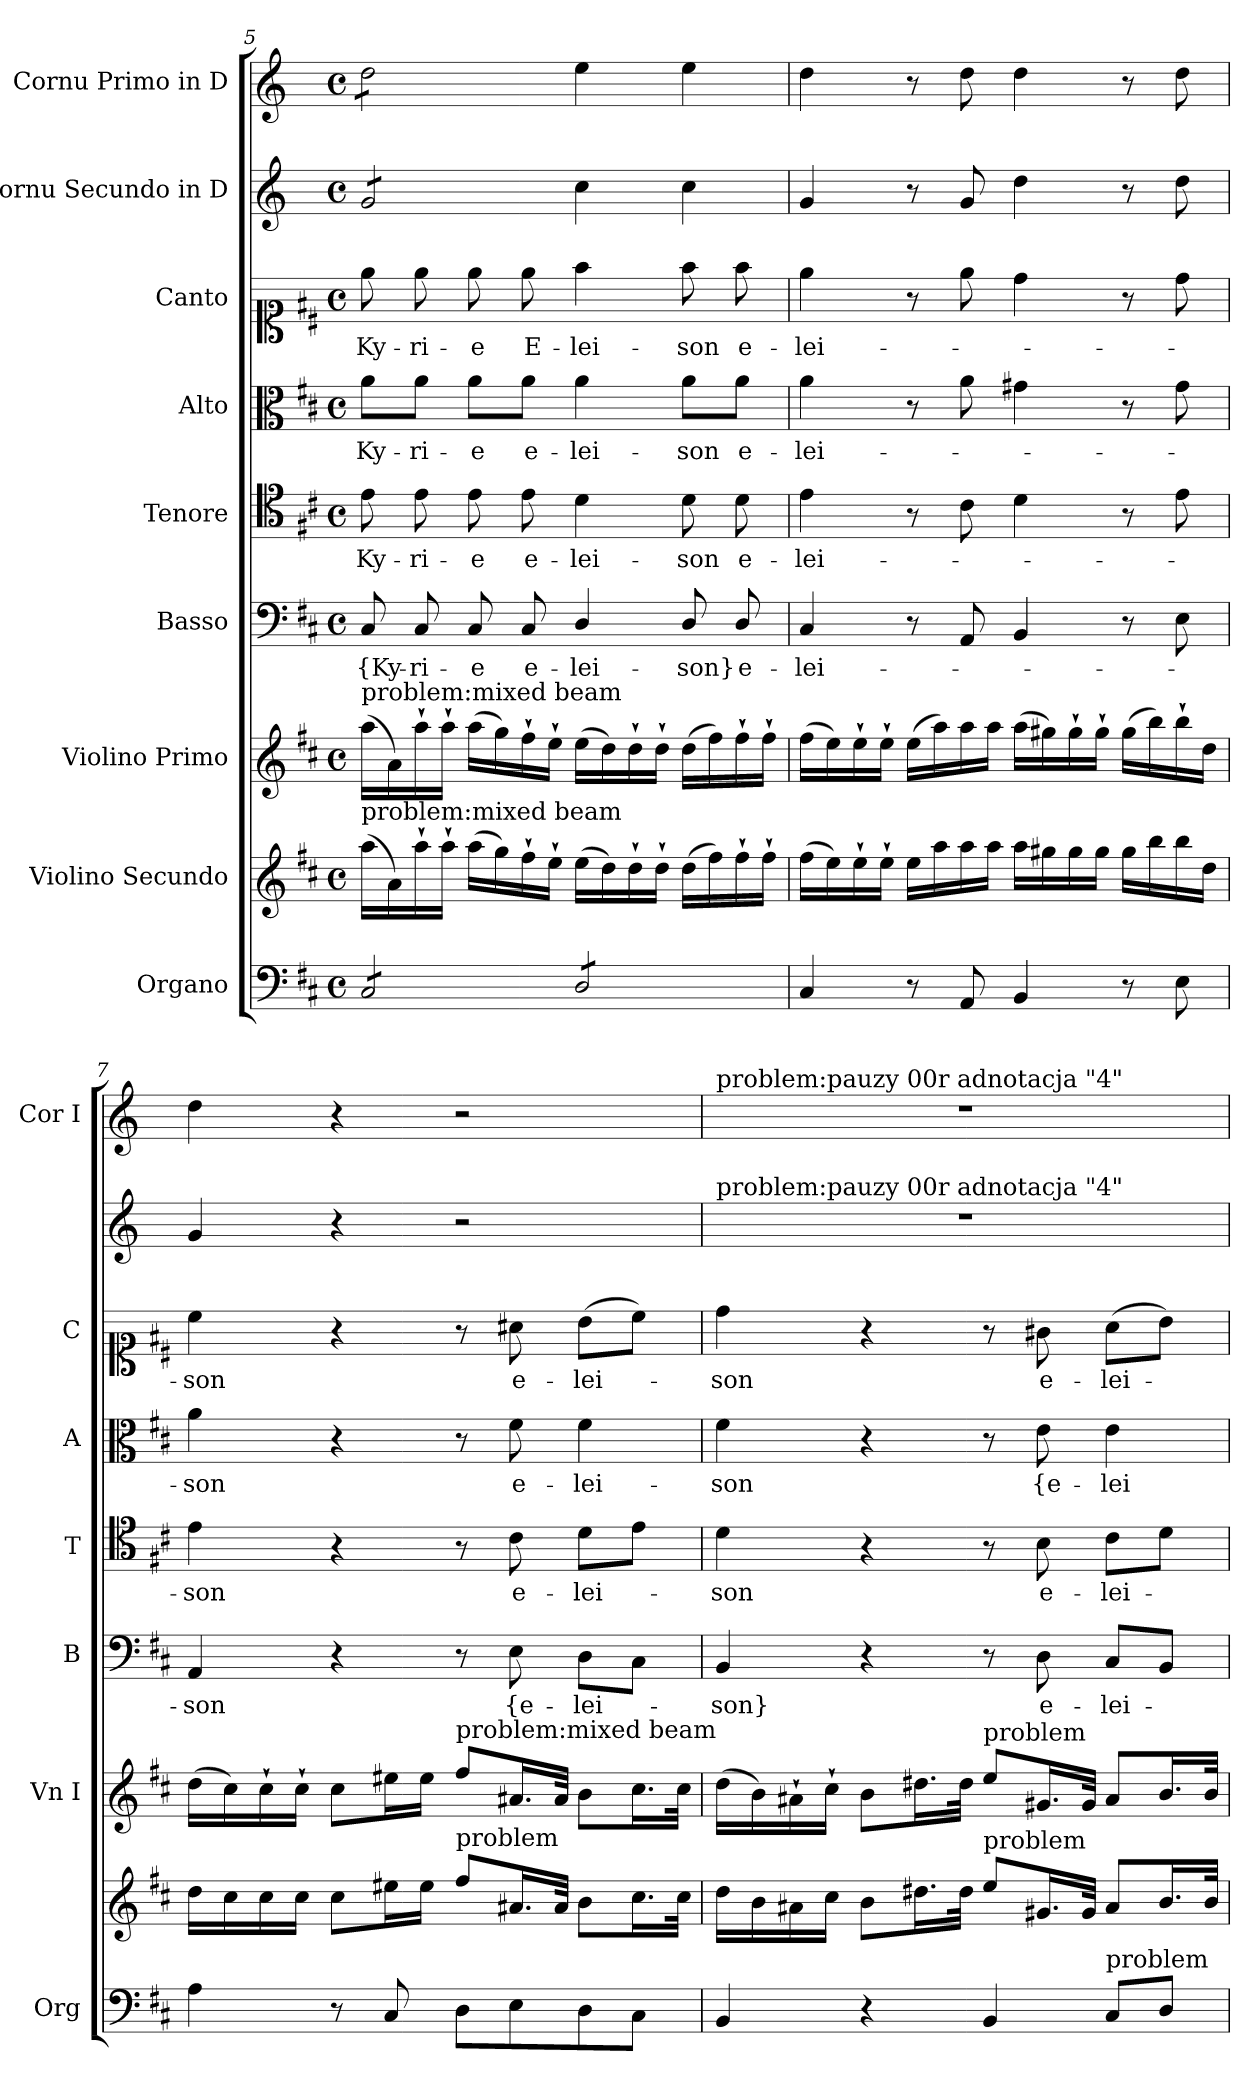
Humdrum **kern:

**kern	**kern	**kern	**kern	**text	**kern	**text	**kern	**text	**kern	**text	**kern	**kern
*part9	*part8	*part7	*part6	*part6	*part5	*part5	*part4	*part4	*part3	*part3	*part2	*part1
*staff9	*staff8	*staff7	*staff6	*staff6	*staff5	*staff5	*staff4	*staff4	*staff3	*staff3	*staff2	*staff1
*I"Organo	*I"Violino Secundo	*I"Violino Primo	*I"Basso	*	*I"Tenore	*	*I"Alto	*	*I"Canto	*	*I"Cornu Secundo in D	*I"Cornu Primo in D
*I'Org	*	*I'Vn I	*I'B	*	*I'T	*	*I'A	*	*I'C	*	*	*I'Cor I
*clefF4	*clefG2	*clefG2	*clefF4	*	*clefC4	*	*clefC3	*	*clefC1	*	*clefG2	*clefG2
*	*	*	*	*	*	*	*	*	*	*	*ITrd6c10	*ITrd6c10
*k[f#c#]	*k[f#c#]	*k[f#c#]	*k[f#c#]	*	*k[f#c#]	*	*k[f#c#]	*	*k[f#c#]	*	*k[f#c#]	*k[f#c#]
*M4/4	*M4/4	*M4/4	*M4/4	*	*M4/4	*	*M4/4	*	*M4/4	*	*M4/4	*M4/4
*met(c)	*met(c)	*met(c)	*met(c)	*	*met(c)	*	*met(c)	*	*met(c)	*	*met(c)	*met(c)
=5	=5	=5	=5	=5	=5	=5	=5	=5	=5	=5	=5	=5
!	!	!LO:TX:a:t=problem&colon;mixed beam	!	!	!	!	!	!	!	!	!	!
!	!LO:TX:a:t=problem&colon;mixed beam	!	!	!	!	!	!	!	!	!	!	!
*tremolo	*	*	*	*	*	*	*	*	*	*	*	*
*	*	*	*	*	*	*	*	*	*	*	*tremolo	*
*	*	*	*	*	*	*	*	*	*	*	*	*tremolo
8C#/L	(16aa\LL	(16aa\LL	8C#/	{Ky-	8e\	Ky-	8a\L	Ky-	8ee\	Ky-	8A/L	8e\L
.	16a/)	16a/)	.	.	.	.	.	.	.	.	.	.
8C#/	16aa`\	16aa`\	8C#/	-ri-	8e\	-ri-	8a\J	-ri-	8ee\	-ri-	8A/	8e\
.	16aa`\JJ	16aa`\JJ	.	.	.	.	.	.	.	.	.	.
8C#/	(16aa\LL	(16aa\LL	8C#/	-e	8e\	-e	8a\L	-e	8ee\	-e	8A/	8e\
.	16gg\)	16gg\)	.	.	.	.	.	.	.	.	.	.
8C#/J	16ff#`\	16ff#`\	8C#/	e-	8e\	e-	8a\J	e-	8ee\	E-	8A/J	8e\J
*	*	*	*	*	*	*	*	*	*	*	*	*Xtremolo
*	*	*	*	*	*	*	*	*	*	*	*Xtremolo	*
.	16ee`\JJ	16ee`\JJ	.	.	.	.	.	.	.	.	.	.
8D/L	(16ee\LL	(16ee\LL	4D/	-lei-	4d\	-lei-	4a\	-lei-	4ff#\	-lei-	4d\	4f#\
.	16dd\)	16dd\)	.	.	.	.	.	.	.	.	.	.
8D/	16dd`\	16dd`\	.	.	.	.	.	.	.	.	.	.
.	16dd`\JJ	16dd`\JJ	.	.	.	.	.	.	.	.	.	.
8D/	(16dd\LL	(16dd\LL	8D/	-son}	8d\	-son	8a\L	-son	8ff#\	-son	4d\	4f#\
.	16ff#\)	16ff#\)	.	.	.	.	.	.	.	.	.	.
8D/J	16ff#`\	16ff#`\	8D/	e-	8d\	e-	8a\J	e-	8ff#\	e-	.	.
*Xtremolo	*	*	*	*	*	*	*	*	*	*	*	*
.	16ff#`\JJ	16ff#`\JJ	.	.	.	.	.	.	.	.	.	.
=6	=6	=6	=6	=6	=6	=6	=6	=6	=6	=6	=6	=6
4C#/	(16ff#\LL	(16ff#\LL	4C#/	-lei-	4e\	-lei-	4a\	-lei-	4ee\	-lei-	4A/	4e\
.	16ee\)	16ee\)	.	.	.	.	.	.	.	.	.	.
.	16ee`\	16ee`\	.	.	.	.	.	.	.	.	.	.
.	16ee`\JJ	16ee`\JJ	.	.	.	.	.	.	.	.	.	.
8r	16ee\LL	(16ee\LL	8r	.	8r	.	8r	.	8r	.	8r	8r
.	16aa\	16aa\)	.	.	.	.	.	.	.	.	.	.
8AA/	16aa\	16aa\	8AA/	.	8c#\	.	8a\	.	8ee\	.	8A/	8e\
.	16aa\JJ	16aa\JJ	.	.	.	.	.	.	.	.	.	.
4BB/	16aa\LL	(16aa\LL	4BB/	.	4d\	.	4g#X\	.	4dd\	.	4e\	4e\
.	16gg#X\	16gg#X\)	.	.	.	.	.	.	.	.	.	.
.	16gg#\	16gg#`\	.	.	.	.	.	.	.	.	.	.
.	16gg#\JJ	16gg#`\JJ	.	.	.	.	.	.	.	.	.	.
8r	16gg#\LL	(16gg#\LL	8r	.	8r	.	8r	.	8r	.	8r	8r
.	16bb\	16bb\)	.	.	.	.	.	.	.	.	.	.
8E\	16bb\	16bb`\	8E\	.	8e\	.	8g#\	.	8dd\	.	8e\	8e\
.	16dd\JJ	16dd\JJ	.	.	.	.	.	.	.	.	.	.
=7	=7	=7	=7	=7	=7	=7	=7	=7	=7	=7	=7	=7
4A\	16dd\LL	(16dd\LL	4AA/	-son	4e\	-son	4a\	-son	4cc#\	-son	4A/	4e\
.	16cc#\	16cc#\)	.	.	.	.	.	.	.	.	.	.
.	16cc#\	16cc#`\	.	.	.	.	.	.	.	.	.	.
.	16cc#\JJ	16cc#`\JJ	.	.	.	.	.	.	.	.	.	.
8r	8cc#\L	8cc#\L	4r	.	4r	.	4r	.	4r	.	4r	4r
8C#/	16ee#X\L	16ee#X\L	.	.	.	.	.	.	.	.	.	.
.	16ee#\JJ	16ee#\JJ	.	.	.	.	.	.	.	.	.	.
!	!	!LO:TX:a:t=problem&colon;mixed beam	!	!	!	!	!	!	!	!	!	!
!	!LO:TX:a:t=problem	!	!	!	!	!	!	!	!	!	!	!
8D\L	8ff#\L	8ff#\L	8r	.	8r	.	8r	.	8r	.	2r	2r
8E\	16.a#X/L	16.a#X/L	8E\	{e-	8c#\	e-	8f#\	e-	8a#X\	e-	.	.
.	32a#/JJk	32a#/JJk	.	.	.	.	.	.	.	.	.	.
8D\	8b\L	8b\L	8D\L	-lei-	8d\L	-lei-	4f#\	-lei-	(8b\L	-lei-	.	.
8C#\J	16.cc#\L	16.cc#\L	8C#\J	.	8e\J	.	.	.	8cc#\J)	.	.	.
.	32cc#\JJk	32cc#\JJk	.	.	.	.	.	.	.	.	.	.
=8	=8	=8	=8	=8	=8	=8	=8	=8	=8	=8	=8	=8
!	!	!	!	!	!	!	!	!	!	!	!	!LO:TX:a:t=problem&colon;pauzy 00r adnotacja "4"
!	!	!	!	!	!	!	!	!	!	!	!LO:TX:a:t=problem&colon;pauzy 00r adnotacja "4"	!
4BB/	16dd\LL	(16dd\LL	4BB/	-son}	4d\	-son	4f#\	-son	4dd\	-son	1r	1r
.	16b\	16b\)	.	.	.	.	.	.	.	.	.	.
.	16a#X\	16a#X`\	.	.	.	.	.	.	.	.	.	.
.	16cc#\JJ	16cc#`\JJ	.	.	.	.	.	.	.	.	.	.
4r	8b\L	8b\L	4r	.	4r	.	4r	.	4r	.	.	.
.	16.dd#X\L	16.dd#X\L	.	.	.	.	.	.	.	.	.	.
.	32dd#\JJk	32dd#\JJk	.	.	.	.	.	.	.	.	.	.
!	!	!LO:TX:a:t=problem	!	!	!	!	!	!	!	!	!	!
!	!LO:TX:a:t=problem	!	!	!	!	!	!	!	!	!	!	!
4BB/	8ee\L	8ee\L	8r	.	8r	.	8r	.	8r	.	.	.
.	16.g#X/L	16.g#X/L	8D\	e-	8B\	e-	8e\	{e-	8g#X\	e-	.	.
.	32g#/JJk	32g#/JJk	.	.	.	.	.	.	.	.	.	.
!LO:TX:a:t=problem	!	!	!	!	!	!	!	!	!	!	!	!
8C#/L	8a#/L	8a#/L	8C#/L	-lei-	8c#\L	-lei-	4e\	-lei-	(8a\L	-lei-	.	.
8D/J	16.b/L	16.b/L	8BB/J	.	8d\J	.	.	.	8b\J)	.	.	.
.	32b/JJk	32b/JJk	.	.	.	.	.	.	.	.	.	.
=	=	=	=	=	=	=	=	=	=	=	=	=
*-	*-	*-	*-	*-	*-	*-	*-	*-	*-	*-	*-	*-
